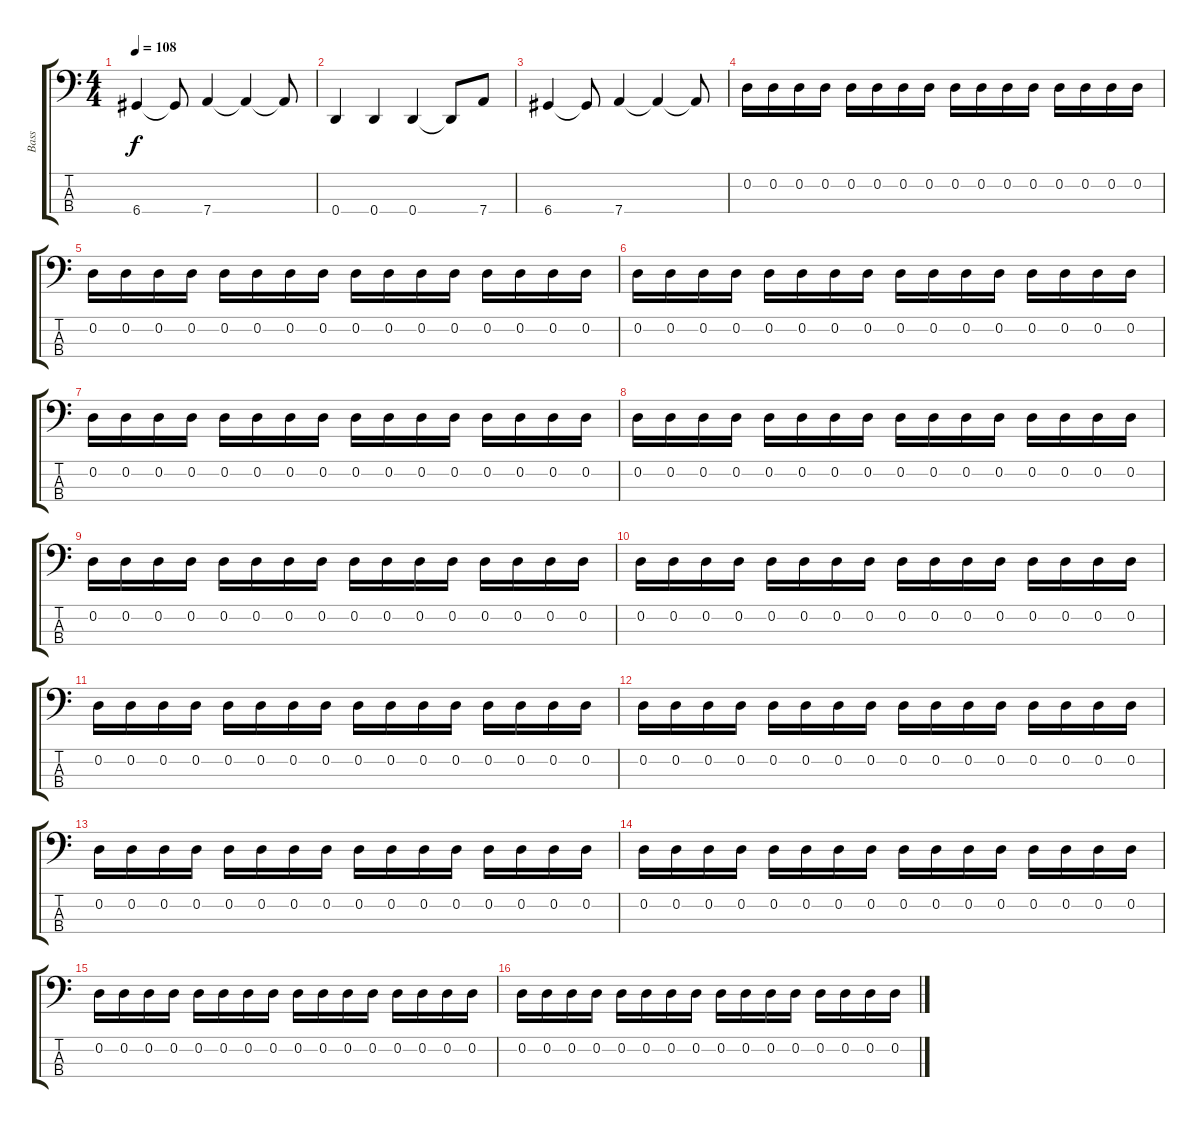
\track ("Bass" "Bass") {instrument electricbassfinger}
\staff {score tabs}
\tuning (G2 D2 A1 D1) {hide}
\ts (4 4)
\tempo 108
\clef f4
\ks c
6.4.4{dy f} 6.4{t}.8 7.4.4 7.4{t}.4 7.4{t}.8 |
0.4.4 0.4.4 0.4.4 0.4{t}.8 7.4.8 |
6.4.4 6.4{t}.8 7.4.4 7.4{t}.4 7.4{t}.8 |
0.2.16 0.2.16 0.2.16 0.2.16 0.2.16 0.2.16 0.2.16 0.2.16 0.2.16 0.2.16 0.2.16 0.2.16 0.2.16 0.2.16 0.2.16 0.2.16 |
0.2.16 0.2.16 0.2.16 0.2.16 0.2.16 0.2.16 0.2.16 0.2.16 0.2.16 0.2.16 0.2.16 0.2.16 0.2.16 0.2.16 0.2.16 0.2.16 |
0.2.16 0.2.16 0.2.16 0.2.16 0.2.16 0.2.16 0.2.16 0.2.16 0.2.16 0.2.16 0.2.16 0.2.16 0.2.16 0.2.16 0.2.16 0.2.16 |
0.2.16 0.2.16 0.2.16 0.2.16 0.2.16 0.2.16 0.2.16 0.2.16 0.2.16 0.2.16 0.2.16 0.2.16 0.2.16 0.2.16 0.2.16 0.2.16 |
0.2.16 0.2.16 0.2.16 0.2.16 0.2.16 0.2.16 0.2.16 0.2.16 0.2.16 0.2.16 0.2.16 0.2.16 0.2.16 0.2.16 0.2.16 0.2.16 |
0.2.16 0.2.16 0.2.16 0.2.16 0.2.16 0.2.16 0.2.16 0.2.16 0.2.16 0.2.16 0.2.16 0.2.16 0.2.16 0.2.16 0.2.16 0.2.16 |
0.2.16 0.2.16 0.2.16 0.2.16 0.2.16 0.2.16 0.2.16 0.2.16 0.2.16 0.2.16 0.2.16 0.2.16 0.2.16 0.2.16 0.2.16 0.2.16 |
0.2.16 0.2.16 0.2.16 0.2.16 0.2.16 0.2.16 0.2.16 0.2.16 0.2.16 0.2.16 0.2.16 0.2.16 0.2.16 0.2.16 0.2.16 0.2.16 |
0.2.16 0.2.16 0.2.16 0.2.16 0.2.16 0.2.16 0.2.16 0.2.16 0.2.16 0.2.16 0.2.16 0.2.16 0.2.16 0.2.16 0.2.16 0.2.16 |
0.2.16 0.2.16 0.2.16 0.2.16 0.2.16 0.2.16 0.2.16 0.2.16 0.2.16 0.2.16 0.2.16 0.2.16 0.2.16 0.2.16 0.2.16 0.2.16 |
0.2.16 0.2.16 0.2.16 0.2.16 0.2.16 0.2.16 0.2.16 0.2.16 0.2.16 0.2.16 0.2.16 0.2.16 0.2.16 0.2.16 0.2.16 0.2.16 |
0.2.16 0.2.16 0.2.16 0.2.16 0.2.16 0.2.16 0.2.16 0.2.16 0.2.16 0.2.16 0.2.16 0.2.16 0.2.16 0.2.16 0.2.16 0.2.16 |
0.2.16 0.2.16 0.2.16 0.2.16 0.2.16 0.2.16 0.2.16 0.2.16 0.2.16 0.2.16 0.2.16 0.2.16 0.2.16 0.2.16 0.2.16 0.2.16
